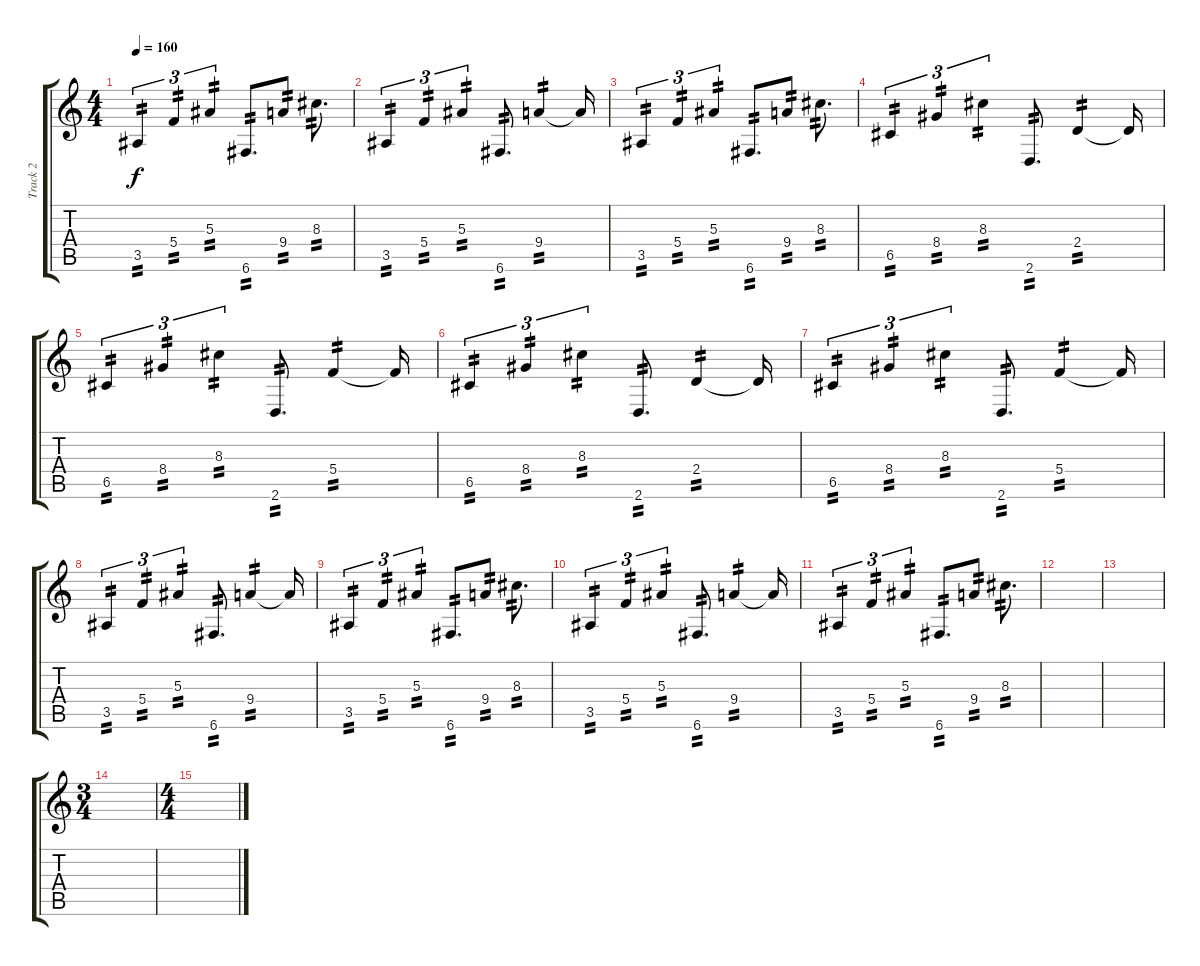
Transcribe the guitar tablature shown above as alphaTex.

\track ("Track 2" "Track 2") {instrument distortionguitar}
\staff {score tabs}
\tuning (D4 A3 F3 C3 G2 C2) {hide}
\ts (4 4)
\tempo 160
\clef g2
\ks c
3.5.4{tu (3 2) tp 2 dy f} 5.4.4{tu (3 2) tp 2} 5.3.4{tu (3 2) tp 2} 6.6.8{d tp 2} 9.4.8{tp 2} 8.3.8{d tp 2} |
3.5.4{tu (3 2) tp 2} 5.4.4{tu (3 2) tp 2} 5.3.4{tu (3 2) tp 2} 6.6.8{d tp 2} 9.4.4{tp 2} 9.4{t}.16 |
3.5.4{tu (3 2) tp 2} 5.4.4{tu (3 2) tp 2} 5.3.4{tu (3 2) tp 2} 6.6.8{d tp 2} 9.4.8{tp 2} 8.3.8{d tp 2} |
6.5.4{tu (3 2) tp 2} 8.4.4{tu (3 2) tp 2} 8.3.4{tu (3 2) tp 2} 2.6.8{d tp 2} 2.4.4{tp 2} 2.4{t}.16 |
6.5.4{tu (3 2) tp 2} 8.4.4{tu (3 2) tp 2} 8.3.4{tu (3 2) tp 2} 2.6.8{d tp 2} 5.4.4{tp 2} 5.4{t}.16 |
6.5.4{tu (3 2) tp 2} 8.4.4{tu (3 2) tp 2} 8.3.4{tu (3 2) tp 2} 2.6.8{d tp 2} 2.4.4{tp 2} 2.4{t}.16 |
6.5.4{tu (3 2) tp 2} 8.4.4{tu (3 2) tp 2} 8.3.4{tu (3 2) tp 2} 2.6.8{d tp 2} 5.4.4{tp 2} 5.4{t}.16 |
3.5.4{tu (3 2) tp 2} 5.4.4{tu (3 2) tp 2} 5.3.4{tu (3 2) tp 2} 6.6.8{d tp 2} 9.4.4{tp 2} 9.4{t}.16 |
3.5.4{tu (3 2) tp 2} 5.4.4{tu (3 2) tp 2} 5.3.4{tu (3 2) tp 2} 6.6.8{d tp 2} 9.4.8{tp 2} 8.3.8{d tp 2} |
3.5.4{tu (3 2) tp 2} 5.4.4{tu (3 2) tp 2} 5.3.4{tu (3 2) tp 2} 6.6.8{d tp 2} 9.4.4{tp 2} 9.4{t}.16 |
3.5.4{tu (3 2) tp 2} 5.4.4{tu (3 2) tp 2} 5.3.4{tu (3 2) tp 2} 6.6.8{d tp 2} 9.4.8{tp 2} 8.3.8{d tp 2} |
|
|
\ts (3 4)
|
\ts (4 4)
